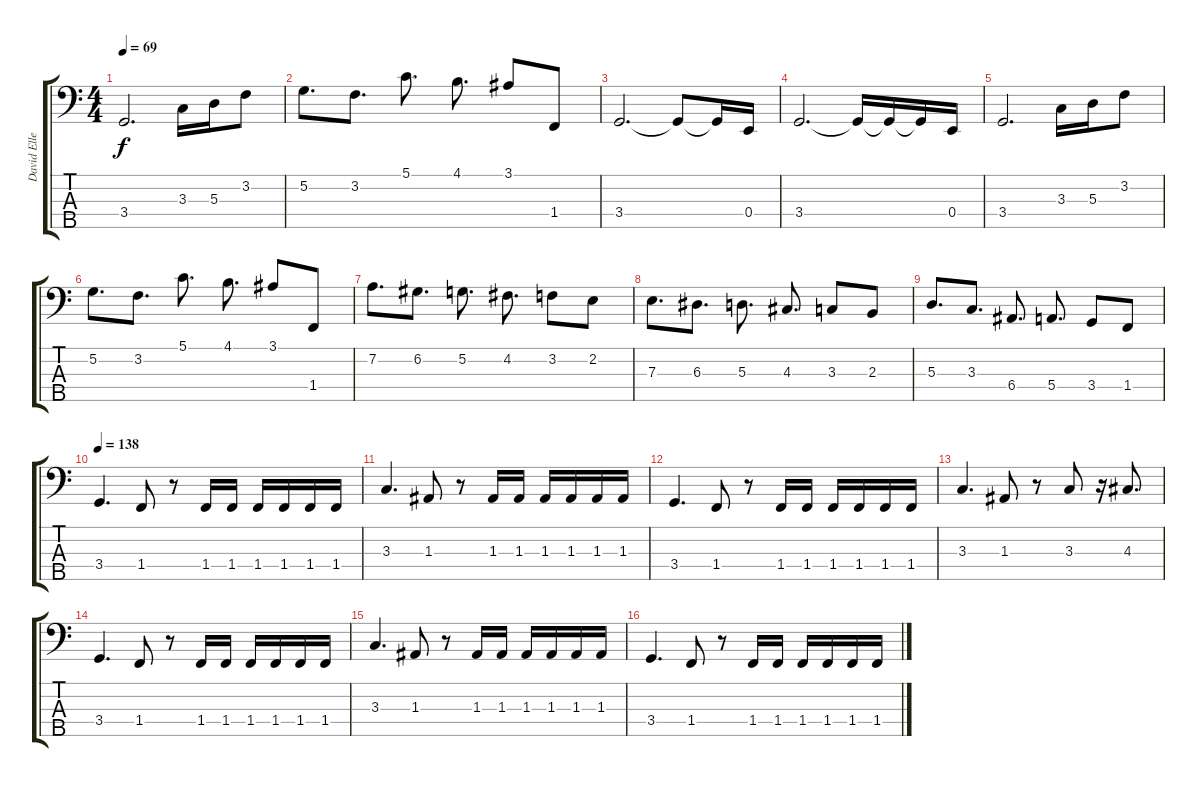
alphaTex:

\track ("David Ellefson" "David Elle") {instrument acousticguitarnylon}
\staff {score tabs}
\tuning (G2 D2 A1 E1 B0) {hide}
\ts (4 4)
\tempo 69
\clef f4
\ks c
3.4.2{d dy f} 3.3.16 5.3.16 3.2.8 |
5.2.8{d} 3.2.8{d} 5.1.8{d} 4.1.8{d} 3.1.8 1.4.8 |
3.4.2{d} 3.4{t}.8 3.4{t}.16 0.4.16 |
3.4.2{d} 3.4{t}.16 3.4{t}.16 3.4{t}.16 0.4.16 |
3.4.2{d} 3.3.16 5.3.16 3.2.8 |
5.2.8{d} 3.2.8{d} 5.1.8{d} 4.1.8{d} 3.1.8 1.4.8 |
7.2.8{d} 6.2.8{d} 5.2.8{d} 4.2.8{d} 3.2.8 2.2.8 |
7.3.8{d} 6.3.8{d} 5.3.8{d} 4.3.8{d} 3.3.8 2.3.8 |
5.3.8{d} 3.3.8{d} 6.4.8{d} 5.4.8{d} 3.4.8 1.4.8 |
\tempo 138
3.4.4{d} 1.4.8 r.8 1.4.16 1.4.16 1.4.16 1.4.16 1.4.16 1.4.16 |
3.3.4{d} 1.3.8 r.8 1.3.16 1.3.16 1.3.16 1.3.16 1.3.16 1.3.16 |
3.4.4{d} 1.4.8 r.8 1.4.16 1.4.16 1.4.16 1.4.16 1.4.16 1.4.16 |
3.3.4{d} 1.3.8 r.8 3.3.8 r.16 4.3.8{d} |
3.4.4{d} 1.4.8 r.8 1.4.16 1.4.16 1.4.16 1.4.16 1.4.16 1.4.16 |
3.3.4{d} 1.3.8 r.8 1.3.16 1.3.16 1.3.16 1.3.16 1.3.16 1.3.16 |
3.4.4{d} 1.4.8 r.8 1.4.16 1.4.16 1.4.16 1.4.16 1.4.16 1.4.16
